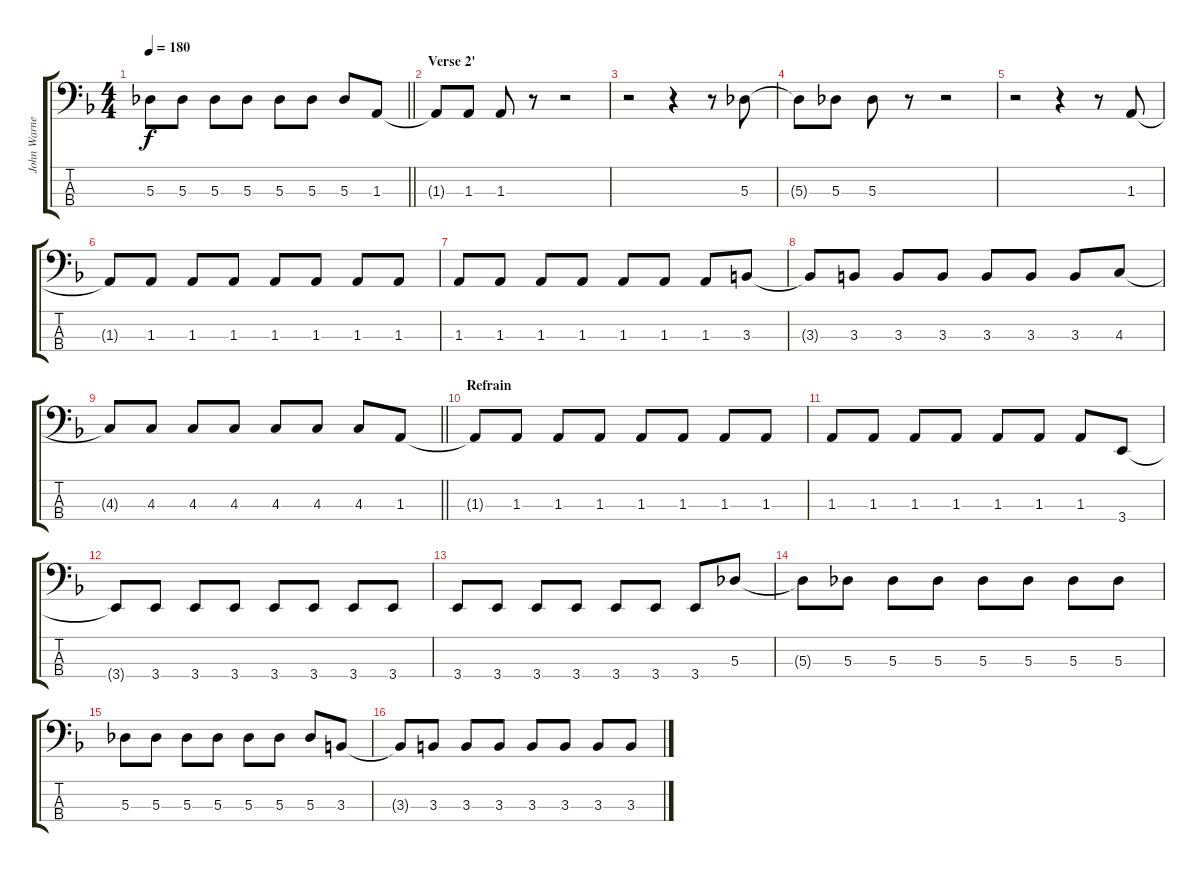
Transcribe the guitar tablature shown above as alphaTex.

\track ("John Warne (Bass)" "John Warne") {instrument electricbasspick}
\staff {score tabs}
\tuning (Gb2 Db2 Ab1 Db1) {hide}
\ts (4 4)
\tempo 180
\clef f4
\barLineRight lightlight
\ks dminor
5.3.8{dy f} 5.3.8 5.3.8 5.3.8 5.3.8 5.3.8 5.3.8 1.3.8 |
\section ("" "Verse 2'")
1.3{t}.8 1.3.8 1.3.8 r.8 r.2 |
r.2 r.4 r.8 5.3.8 |
5.3{t}.8 5.3.8 5.3.8 r.8 r.2 |
r.2 r.4 r.8 1.3.8 |
1.3{t}.8 1.3.8 1.3.8 1.3.8 1.3.8 1.3.8 1.3.8 1.3.8 |
1.3.8 1.3.8 1.3.8 1.3.8 1.3.8 1.3.8 1.3.8 3.3.8 |
3.3{t}.8 3.3.8 3.3.8 3.3.8 3.3.8 3.3.8 3.3.8 4.3.8 |
\barLineRight lightlight
4.3{t}.8 4.3.8 4.3.8 4.3.8 4.3.8 4.3.8 4.3.8 1.3.8 |
\section ("" "Refrain")
1.3{t}.8 1.3.8 1.3.8 1.3.8 1.3.8 1.3.8 1.3.8 1.3.8 |
1.3.8 1.3.8 1.3.8 1.3.8 1.3.8 1.3.8 1.3.8 3.4.8 |
3.4{t}.8 3.4.8 3.4.8 3.4.8 3.4.8 3.4.8 3.4.8 3.4.8 |
3.4.8 3.4.8 3.4.8 3.4.8 3.4.8 3.4.8 3.4.8 5.3.8 |
5.3{t}.8 5.3.8 5.3.8 5.3.8 5.3.8 5.3.8 5.3.8 5.3.8 |
5.3.8 5.3.8 5.3.8 5.3.8 5.3.8 5.3.8 5.3.8 3.3.8 |
3.3{t}.8 3.3.8 3.3.8 3.3.8 3.3.8 3.3.8 3.3.8 3.3.8
